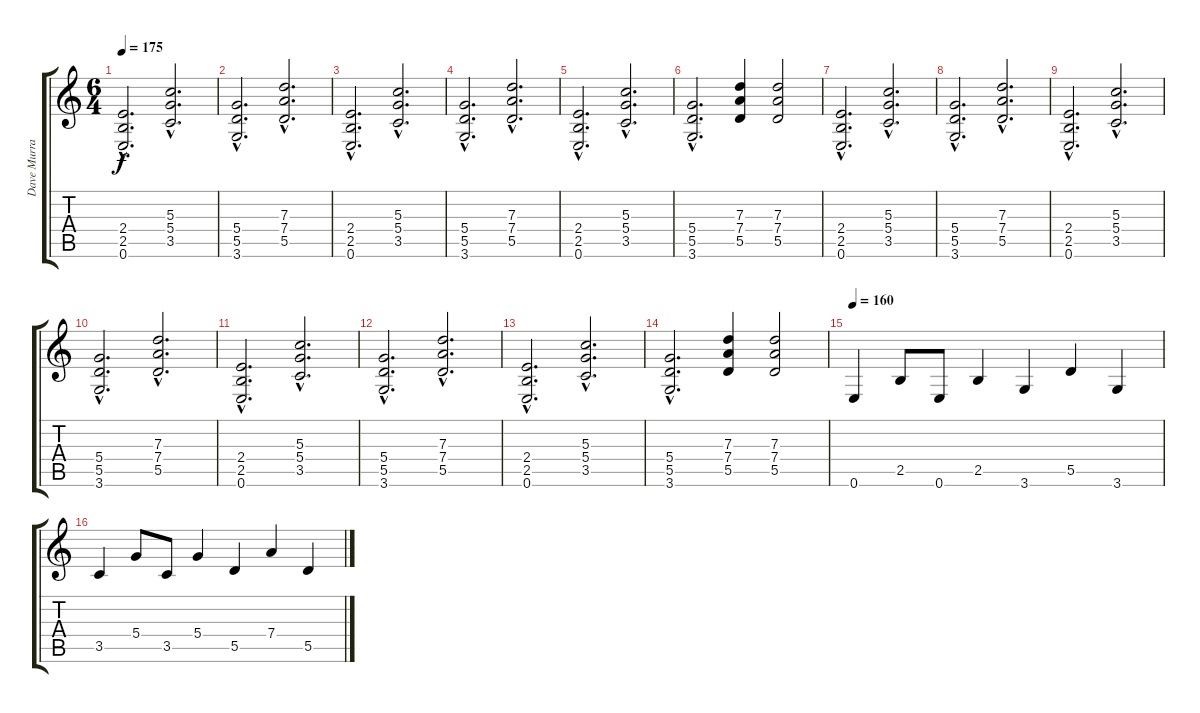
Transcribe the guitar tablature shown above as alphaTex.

\track ("Dave Murray" "Dave Murra") {instrument distortionguitar}
\staff {score tabs}
\tuning (E4 B3 G3 D3 A2 E2) {hide}
\ts (6 4)
\tempo 175
\clef g2
\ks c
(2.4{hac} 2.5{hac} 0.6{hac}).2{d dy f volume 12 instrument distortionguitar} (5.3{hac} 5.4{hac} 3.5{hac}).2{d} |
(5.4{hac} 5.5{hac} 3.6{hac}).2{d} (7.3{hac} 7.4{hac} 5.5{hac}).2{d} |
(2.4{hac} 2.5{hac} 0.6{hac}).2{d volume 12 instrument distortionguitar} (5.3{hac} 5.4{hac} 3.5{hac}).2{d} |
(5.4{hac} 5.5{hac} 3.6{hac}).2{d} (7.3{hac} 7.4{hac} 5.5{hac}).2{d} |
(2.4{hac} 2.5{hac} 0.6{hac}).2{d volume 12 instrument distortionguitar} (5.3{hac} 5.4{hac} 3.5{hac}).2{d} |
(5.4{hac} 5.5{hac} 3.6{hac}).2{d} (7.3 7.4 5.5).4 (7.3 7.4 5.5).2 |
(2.4{hac} 2.5{hac} 0.6{hac}).2{d volume 12 instrument distortionguitar} (5.3{hac} 5.4{hac} 3.5{hac}).2{d} |
(5.4{hac} 5.5{hac} 3.6{hac}).2{d} (7.3{hac} 7.4{hac} 5.5{hac}).2{d} |
(2.4{hac} 2.5{hac} 0.6{hac}).2{d volume 12 instrument distortionguitar} (5.3{hac} 5.4{hac} 3.5{hac}).2{d} |
(5.4{hac} 5.5{hac} 3.6{hac}).2{d} (7.3{hac} 7.4{hac} 5.5{hac}).2{d} |
(2.4{hac} 2.5{hac} 0.6{hac}).2{d volume 12 instrument distortionguitar} (5.3{hac} 5.4{hac} 3.5{hac}).2{d} |
(5.4{hac} 5.5{hac} 3.6{hac}).2{d} (7.3{hac} 7.4{hac} 5.5{hac}).2{d} |
(2.4{hac} 2.5{hac} 0.6{hac}).2{d volume 12 instrument distortionguitar} (5.3{hac} 5.4{hac} 3.5{hac}).2{d} |
(5.4{hac} 5.5{hac} 3.6{hac}).2{d} (7.3 7.4 5.5).4 (7.3 7.4 5.5).2 |
\tempo 160
0.6.4{instrument acousticguitarnylon} 2.5.8 0.6.8 2.5.4 3.6.4 5.5.4 3.6.4 |
3.5.4 5.4.8 3.5.8 5.4.4 5.5.4 7.4.4 5.5.4
